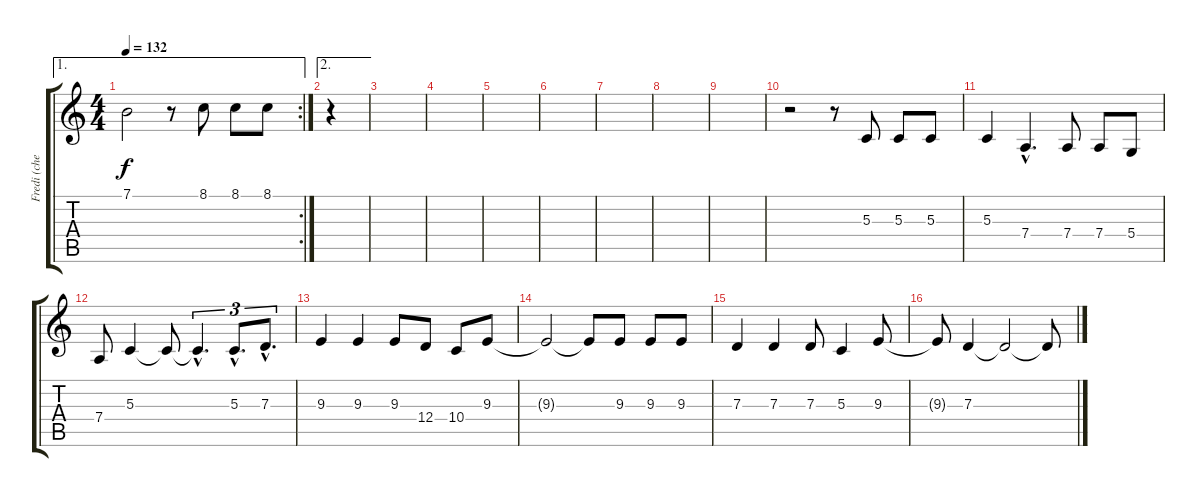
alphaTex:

\track ("Fredi (cheesy)" "Fredi (che") {instrument altosax}
\staff {score tabs}
\tuning (E4 B3 G3 D3 A2 E2) {hide}
\ae 1
\rc 2
\ts (4 4)
\tempo 132
\clef g2
\ks c
7.1{t}.2{dy f} r.8 8.1.8 8.1.8 8.1.8 |
\ae 2
r.4 |
|
|
|
|
|
|
|
r.2 r.8 5.3.8 5.3.8 5.3.8 |
5.3.4 7.4{hac}.4{d} 7.4.8 7.4.8 5.4.8 |
7.4.8 5.3.4 5.3{t}.8 5.3{hac t}.4{d tu (3 2)} 5.3{hac}.8{d tu (3 2)} 7.3{hac}.8{d tu (3 2)} |
9.3.4 9.3.4 9.3.8 12.4.8 10.4.8 9.3.8 |
9.3{t}.2 9.3{t}.8 9.3.8 9.3.8 9.3.8 |
7.3.4 7.3.4 7.3.8 5.3.4 9.3.8 |
9.3{t}.8 7.3.4 7.3{t}.2 7.3{t}.8
